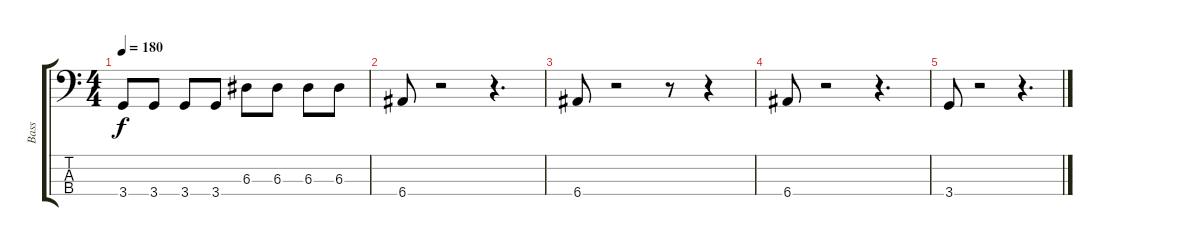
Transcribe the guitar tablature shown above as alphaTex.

\track ("Bass" "Bass") {instrument electricbasspick}
\staff {score tabs}
\tuning (G2 D2 A1 E1) {hide}
\ts (4 4)
\tempo 180
\clef f4
\ks c
3.4.8{dy f} 3.4.8 3.4.8 3.4.8 6.3.8 6.3.8 6.3.8 6.3.8 |
6.4.8 r.2 r.4{d} |
6.4.8 r.2 r.8 r.4 |
6.4.8 r.2 r.4{d} |
3.4.8 r.2 r.4{d}
